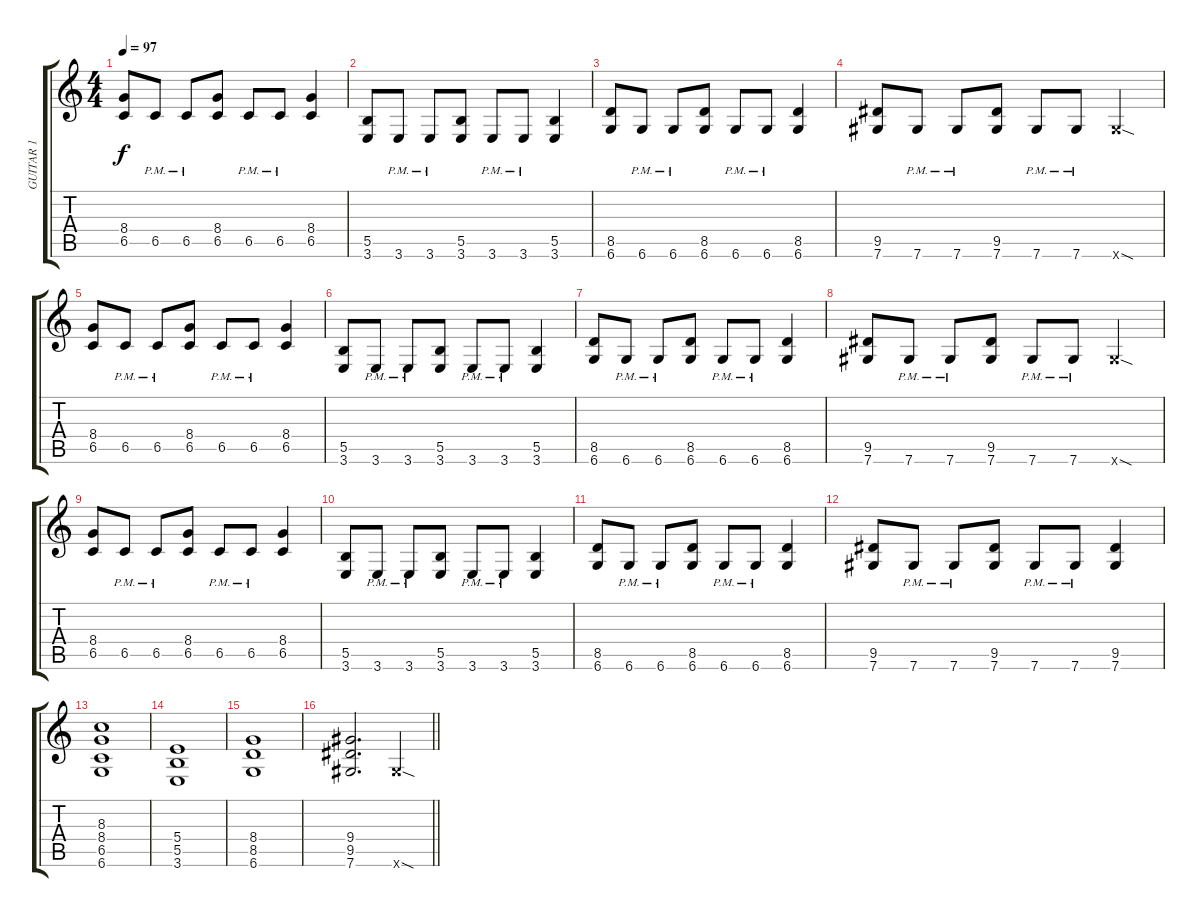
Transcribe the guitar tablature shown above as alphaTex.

\track ("GUITAR 1" "GUITAR 1") {instrument overdrivenguitar}
\staff {score tabs}
\tuning (Db4 Ab3 E3 B2 Gb2 Db2) {hide}
\ts (4 4)
\tempo 97
\clef g2
\ks c
(8.4 6.5).8{dy f} 6.5{pm}.8 6.5{pm}.8 (8.4 6.5).8 6.5{pm}.8 6.5{pm}.8 (8.4 6.5).4 |
(5.5 3.6).8 3.6{pm}.8 3.6{pm}.8 (5.5 3.6).8 3.6{pm}.8 3.6{pm}.8 (5.5 3.6).4 |
(8.5 6.6).8 6.6{pm}.8 6.6{pm}.8 (8.5 6.6).8 6.6{pm}.8 6.6{pm}.8 (8.5 6.6).4 |
(9.5 7.6).8 7.6{pm}.8 7.6{pm}.8 (9.5 7.6).8 7.6{pm}.8 7.6{pm}.8 7.6{sod x}.4 |
(8.4 6.5).8 6.5{pm}.8 6.5{pm}.8 (8.4 6.5).8 6.5{pm}.8 6.5{pm}.8 (8.4 6.5).4 |
(5.5 3.6).8 3.6{pm}.8 3.6{pm}.8 (5.5 3.6).8 3.6{pm}.8 3.6{pm}.8 (5.5 3.6).4 |
(8.5 6.6).8 6.6{pm}.8 6.6{pm}.8 (8.5 6.6).8 6.6{pm}.8 6.6{pm}.8 (8.5 6.6).4 |
(9.5 7.6).8 7.6{pm}.8 7.6{pm}.8 (9.5 7.6).8 7.6{pm}.8 7.6{pm}.8 7.6{sod x}.4 |
(8.4 6.5).8 6.5{pm}.8 6.5{pm}.8 (8.4 6.5).8 6.5{pm}.8 6.5{pm}.8 (8.4 6.5).4 |
(5.5 3.6).8 3.6{pm}.8 3.6{pm}.8 (5.5 3.6).8 3.6{pm}.8 3.6{pm}.8 (5.5 3.6).4 |
(8.5 6.6).8 6.6{pm}.8 6.6{pm}.8 (8.5 6.6).8 6.6{pm}.8 6.6{pm}.8 (8.5 6.6).4 |
(9.5 7.6).8 7.6{pm}.8 7.6{pm}.8 (9.5 7.6).8 7.6{pm}.8 7.6{pm}.8 (9.5 7.6).4 |
(8.3 8.4 6.5 6.6).1 |
(5.4 5.5 3.6).1 |
(8.4 8.5 6.6).1 |
\barLineRight lightlight
(9.4 9.5 7.6).2{d} 7.6{sod x}.4
